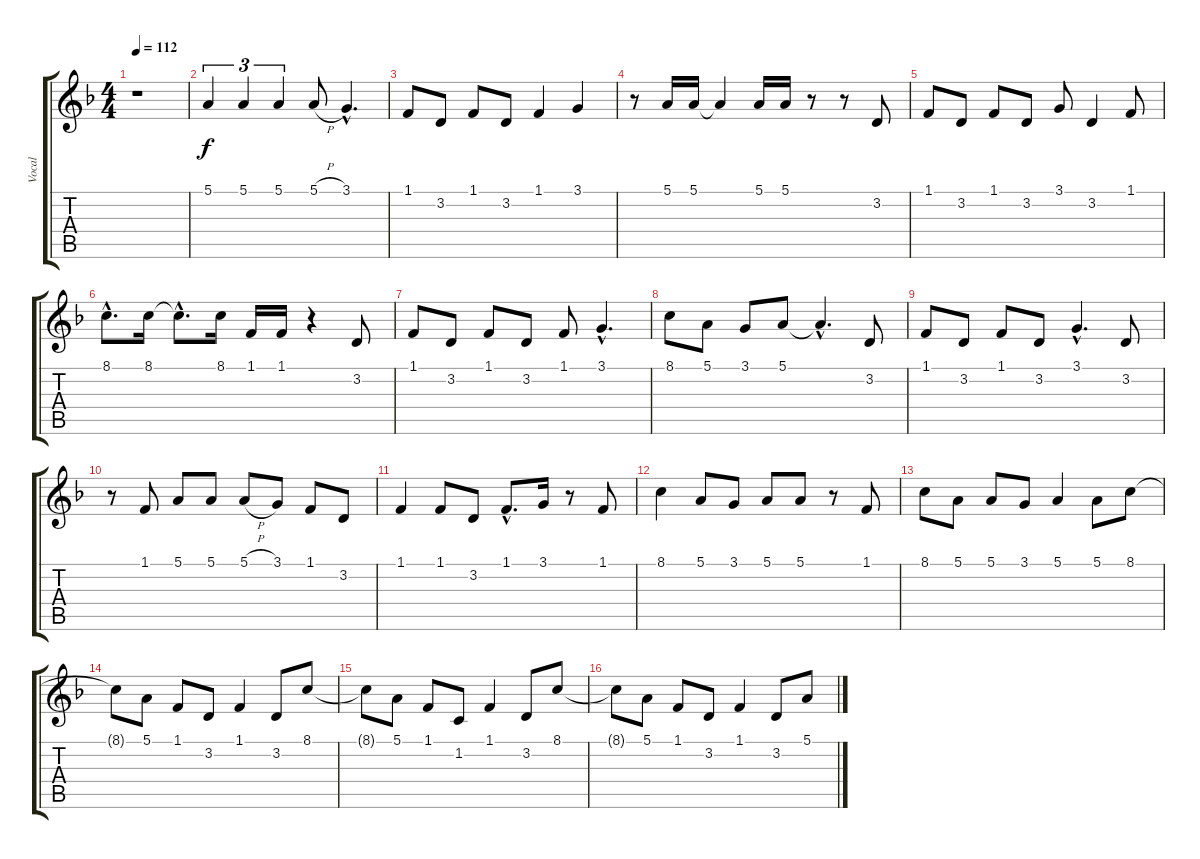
\track ("Vocal" "Vocal") {instrument trumpet}
\staff {score tabs}
\tuning (E4 B3 G3 D3 A2 E2) {hide}
\ts (4 4)
\tempo 112
\clef g2
\ks f
r.1{dy f} |
5.1.4{tu (3 2)} 5.1.4{tu (3 2)} 5.1.4{tu (3 2)} 5.1{h}.8 3.1{hac}.4{d} |
1.1.8 3.2.8 1.1.8 3.2.8 1.1.4 3.1.4 |
r.8 5.1.16 5.1.16 5.1{t}.4 5.1.16 5.1.16 r.8 r.8 3.2.8 |
1.1.8 3.2.8 1.1.8 3.2.8 3.1.8 3.2.4 1.1.8 |
8.1{hac}.8{d} 8.1.16 8.1{hac t}.8{d} 8.1.16 1.1.16 1.1.16 r.4 3.2.8 |
1.1.8 3.2.8 1.1.8 3.2.8 1.1.8 3.1{hac}.4{d} |
8.1.8 5.1.8 3.1.8 5.1.8 5.1{hac t}.4{d} 3.2.8 |
1.1.8 3.2.8 1.1.8 3.2.8 3.1{hac}.4{d} 3.2.8 |
r.8 1.1.8 5.1.8 5.1.8 5.1{h}.8 3.1.8 1.1.8 3.2.8 |
1.1.4 1.1.8 3.2.8 1.1{hac}.8{d} 3.1.16 r.8 1.1.8 |
8.1.4 5.1.8 3.1.8 5.1.8 5.1.8 r.8 1.1.8 |
8.1.8 5.1.8 5.1.8 3.1.8 5.1.4 5.1.8 8.1.8 |
8.1{t}.8 5.1.8 1.1.8 3.2.8 1.1.4 3.2.8 8.1.8 |
8.1{t}.8 5.1.8 1.1.8 1.2.8 1.1.4 3.2.8 8.1.8 |
8.1{t}.8 5.1.8 1.1.8 3.2.8 1.1.4 3.2.8 5.1.8
